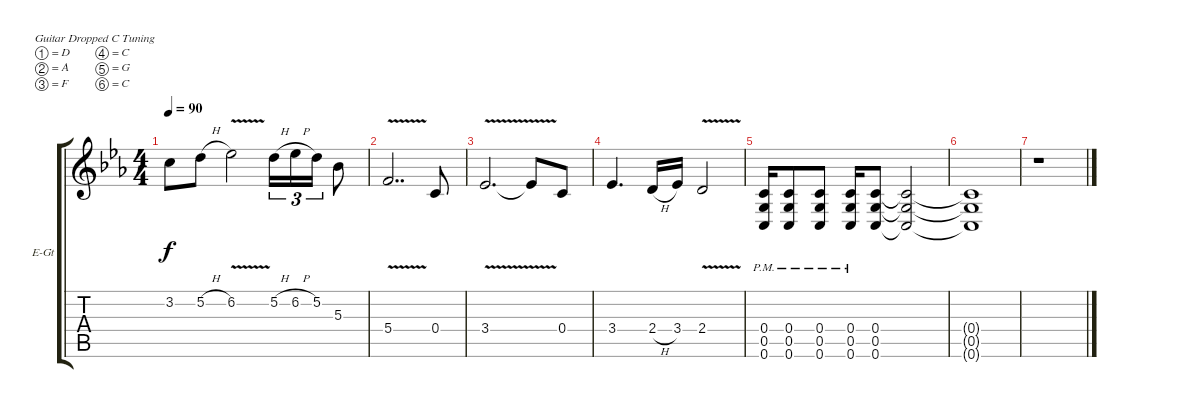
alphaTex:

\bracketExtendMode groupsimilarinstruments
\firstSystemTrackNameOrientation horizontal
\otherSystemsTrackNameOrientation horizontal
\track ("Guitar 1" "E-Gt") {instrument distortionguitar}
\staff {score tabs}
\tuning (D4 A3 F3 C3 G2 C2)
\ts (4 4)
\tempo 90
\clef g2
\ks cminor
3.2.8{dy f} 5.2{h}.8 6.2{v}.2 5.2{h}.16{tu (3 2)} 6.2{h}.16{tu (3 2)} 5.2.16{tu (3 2)} 5.3.8 |
5.4{v}.2{dd} 0.4.8 |
3.4{v}.2{d} 3.4{v t}.8 0.4.8 |
3.4.4{d} 2.4{h}.16 3.4.16 2.4{v}.2 |
(0.4{pm} 0.5{pm} 0.6{pm}).16 (0.4{pm} 0.5{pm} 0.6{pm}).8 (0.4{pm} 0.5{pm} 0.6{pm}).8 (0.4{pm} 0.5{pm} 0.6{pm}).16 (0.4 0.5 0.6).8 (0.4{t} 0.5{t} 0.6{t}).2 |
(0.4{t} 0.5{t} 0.6{t}).1 |
r.1
